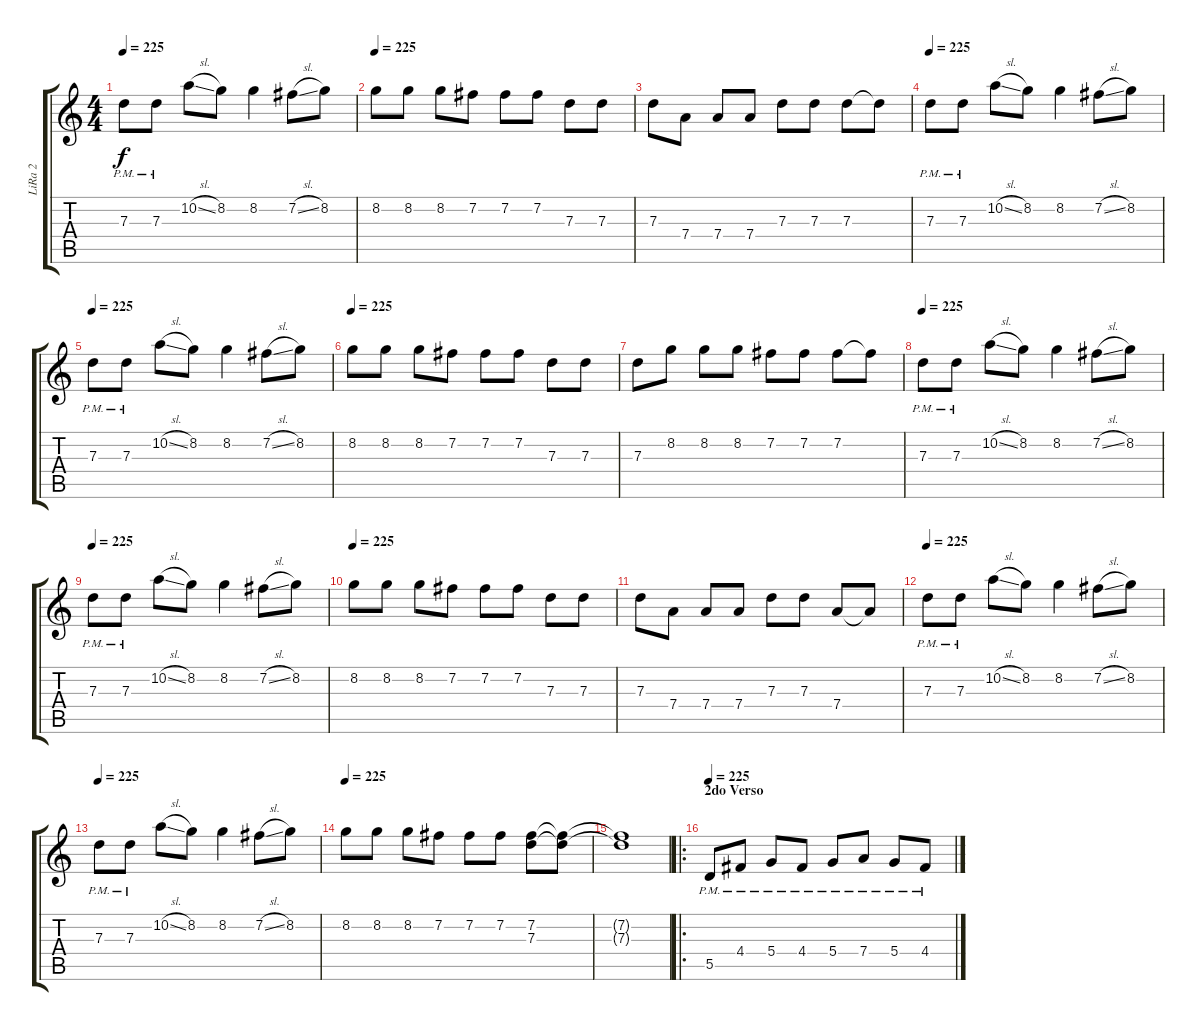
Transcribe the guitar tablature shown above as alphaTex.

\track ("LiRa 2" "LiRa 2") {instrument electricguitarjazz}
\staff {score tabs}
\tuning (E4 B3 G3 D3 A2 E2) {hide}
\ts (4 4)
\tempo 225
\clef g2
\ks c
7.3{pm}.8{dy f instrument distortionguitar} 7.3{pm}.8 10.2{sl}.8 8.2.8 8.2.4 7.2{sl}.8 8.2.8 |
\tempo 225
8.2.8 8.2.8 8.2.8 7.2.8 7.2.8 7.2.8 7.3.8 7.3.8 |
7.3.8 7.4.8 7.4.8 7.4.8 7.3.8 7.3.8 7.3.8 7.3{t}.8 |
\tempo 225
7.3{pm}.8{instrument distortionguitar} 7.3{pm}.8 10.2{sl}.8 8.2.8 8.2.4 7.2{sl}.8 8.2.8 |
\tempo 225
7.3{pm}.8{instrument distortionguitar} 7.3{pm}.8 10.2{sl}.8 8.2.8 8.2.4 7.2{sl}.8 8.2.8 |
\tempo 225
8.2.8 8.2.8 8.2.8 7.2.8 7.2.8 7.2.8 7.3.8 7.3.8 |
7.3.8 8.2.8 8.2.8 8.2.8 7.2.8 7.2.8 7.2.8 7.2{t}.8 |
\tempo 225
7.3{pm}.8{instrument distortionguitar} 7.3{pm}.8 10.2{sl}.8 8.2.8 8.2.4 7.2{sl}.8 8.2.8 |
\tempo 225
7.3{pm}.8{instrument distortionguitar} 7.3{pm}.8 10.2{sl}.8 8.2.8 8.2.4 7.2{sl}.8 8.2.8 |
\tempo 225
8.2.8 8.2.8 8.2.8 7.2.8 7.2.8 7.2.8 7.3.8 7.3.8 |
7.3.8 7.4.8 7.4.8 7.4.8 7.3.8 7.3.8 7.4.8 7.4{t}.8 |
\tempo 225
7.3{pm}.8{instrument distortionguitar} 7.3{pm}.8 10.2{sl}.8 8.2.8 8.2.4 7.2{sl}.8 8.2.8 |
\tempo 225
7.3{pm}.8{instrument distortionguitar} 7.3{pm}.8 10.2{sl}.8 8.2.8 8.2.4 7.2{sl}.8 8.2.8 |
\tempo 225
8.2.8 8.2.8 8.2.8 7.2.8 7.2.8 7.2.8 (7.2 7.3).8 (7.2{t} 7.3{t}).8 |
(7.2{t} 7.3{t}).1 |
\ro
\section ("" "2do Verso")
\tempo 225
5.5{pm}.8{instrument distortionguitar} 4.4{pm}.8 5.4{pm}.8 4.4{pm}.8 5.4{pm}.8 7.4{pm}.8 5.4{pm}.8 4.4{pm}.8
